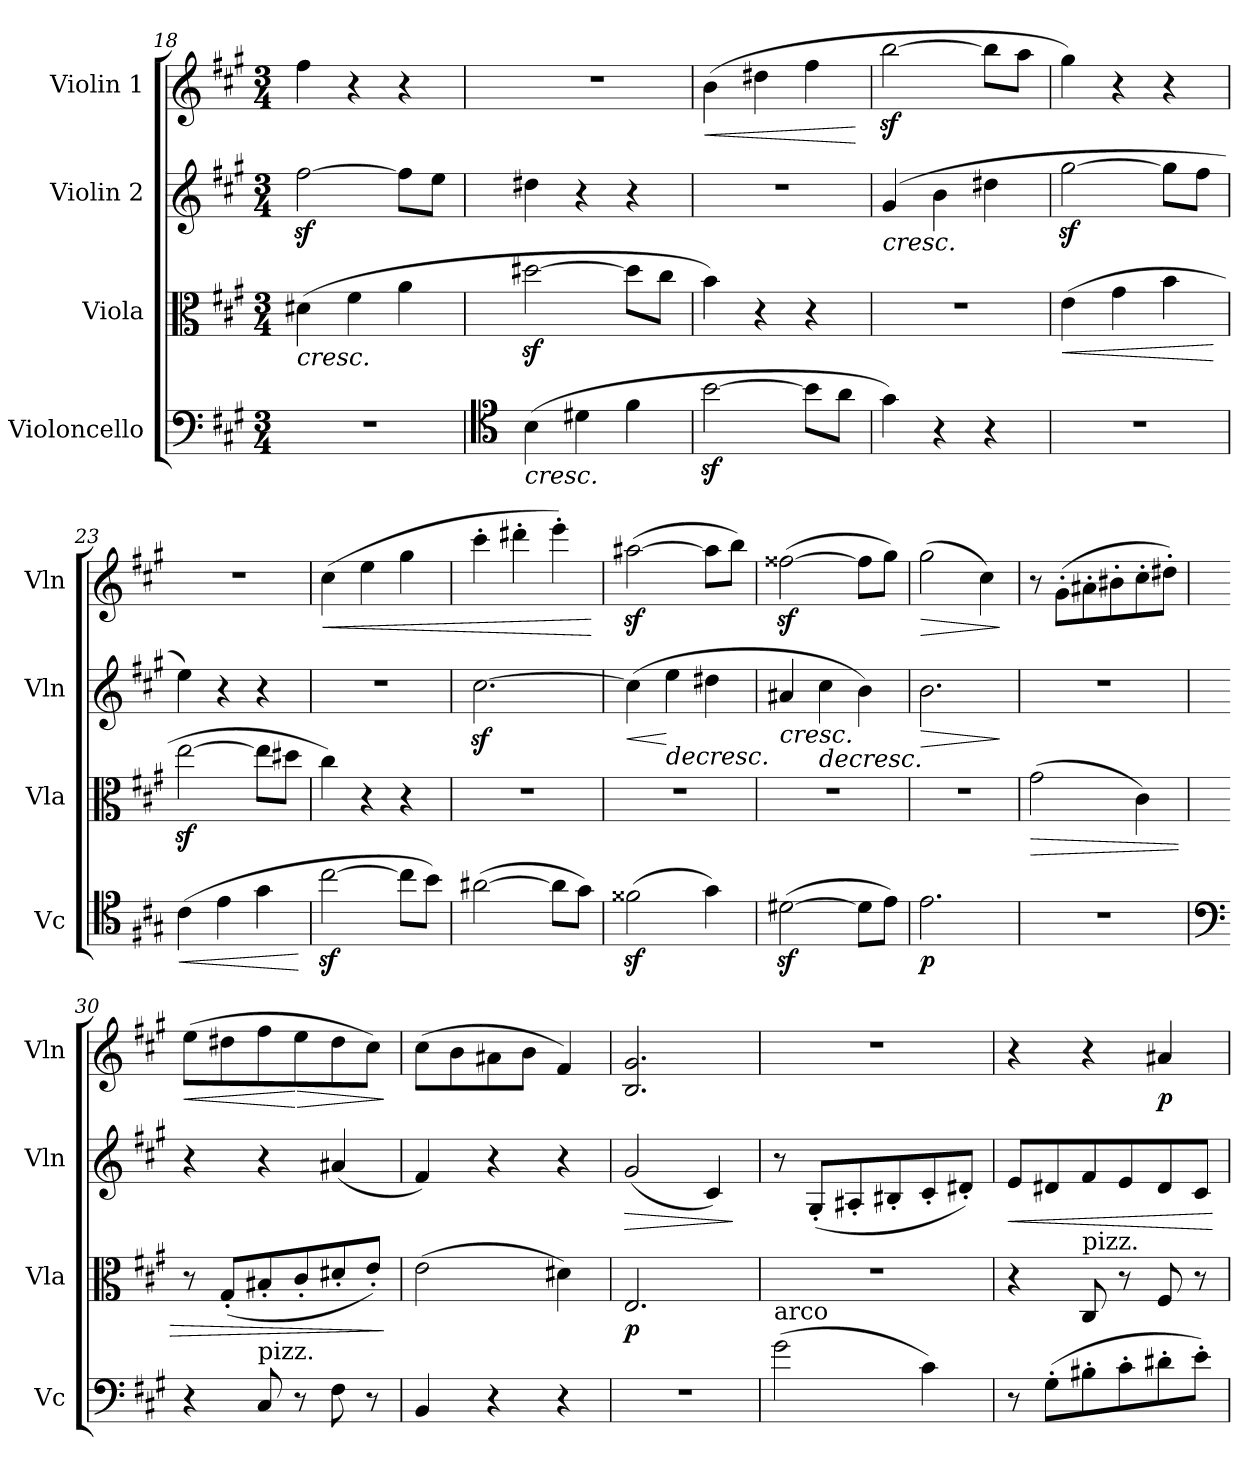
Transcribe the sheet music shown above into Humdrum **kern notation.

**kern	**dynam	**kern	**dynam	**kern	**dynam	**kern	**dynam
*part4	*part4	*part3	*part3	*part2	*part2	*part1	*part1
*staff4	*staff4	*staff3	*staff3	*staff2	*staff2	*staff1	*staff1
*I"Violoncello	*	*I"Viola	*	*I"Violin 2	*	*I"Violin 1	*
*I'Vc	*	*I'Vla	*	*I'Vln	*	*I'Vln	*
*clefF4	*	*clefC3	*	*clefG2	*	*clefG2	*
*k[f#c#g#]	*	*k[f#c#g#]	*	*k[f#c#g#]	*	*k[f#c#g#]	*
*M3/4	*	*M3/4	*	*M3/4	*	*M3/4	*
=18	=18	=18	=18	=18	=18	=18	=18
!	!	!	!LO:HP:b	!	!	!	!
2.r	.	(4d#X\	<	[2ff#z<\	.	4ff#\	.
.	.	4f#\	.	.	.	4r	.
.	.	4a\	.	8ff#\L]	.	4r	.
.	.	.	.	8ee\J	.	.	.
=19	=19	=19	=19	=19	=19	=19	=19
*clefC4	*	*	*	*	*	*	*
!	!LO:HP:b	!	!	!	!	!	!
(4B\	<	[2dd#Xz<\	.	4dd#X\	.	2.r	.
4d#X\	.	.	.	4r	.	.	.
4f#\	.	8dd#\L]	.	4r	.	.	.
.	.	8cc#\J	.	.	.	.	.
=20	=20	=20	=20	=20	=20	=20	=20
!	!	!	!	!	!	!	!LO:HP:b
[2bz<\	.	4b\)	.	2.r	.	(4b\	<
.	.	4r	.	.	.	4dd#X\	.
8b\L]	.	4r	.	.	.	4ff#\	.
8a\J	.	.	.	.	.	.	.
.	.	.	.	.	.	.	[
!!LO:LB:g=z
=21	=21	=21	=21	=21	=21	=21	=21
!	!	!	!	!	!LO:HP:b	!	!
4g#\)	.	2.r	.	(4g#/	<	[2bbz<\	.
4r	.	.	.	4b\	.	.	.
4r	.	.	.	4dd#X\	.	8bb\L]	.
.	.	.	.	.	.	8aa\J	.
=22	=22	=22	=22	=22	=22	=22	=22
!	!	!	!LO:HP:b	!	!	!	!
2.r	.	(4e\	<	[2gg#z<\	.	4gg#\)	.
.	.	4g#\	.	.	.	4r	.
.	.	4b\	.	8gg#\L]	.	4r	.
.	.	.	.	8ff#\J	.	.	.
.	.	.	[	.	.	.	.
=23	=23	=23	=23	=23	=23	=23	=23
!	!LO:HP:b	!	!	!	!	!	!
(4c#\	<	[2eez<\	.	4ee\)	.	2.r	.
4e\	.	.	.	4r	.	.	.
4g#\	.	8ee\L]	.	4r	.	.	.
.	.	8dd#X\J	.	.	.	.	.
.	[	.	.	.	.	.	.
=24	=24	=24	=24	=24	=24	=24	=24
!	!	!	!	!	!	!	!LO:HP:b
[2cc#z<\	.	4cc#\)	.	2.r	.	(4cc#\	<
.	.	4r	.	.	.	4ee\	.
8cc#\L]	.	4r	.	.	.	4gg#\	.
8b\J)	.	.	.	.	.	.	.
=25	=25	=25	=25	=25	=25	=25	=25
([2a#X\	.	2.r	.	[2.cc#z<\	.	4ccc#'\	.
.	.	.	.	.	.	4ddd#X'\	.
8a#\L]	.	.	.	.	.	4eee'\)	.
8g#\J)	.	.	.	.	.	.	.
.	.	.	.	.	.	.	[
=26	=26	=26	=26	=26	=26	=26	=26
!	!	!	!	!	!LO:HP:b	!	!
(2f##Xz<\	.	2.r	.	(4cc#\]	<	([2aa#Xz<\	.
!	!	!	!	!	!LO:HP:n=1:b	!	!
.	.	.	.	4ee\	[ >	.	.
4g#\)	.	.	.	4dd#X\	.	8aa#\L]	.
.	.	.	.	.	.	8bb\J)	.
.	.	.	.	.	[	.	.
=27	=27	=27	=27	=27	=27	=27	=27
!	!	!	!	!	!LO:HP:b	!	!
([2d#Xz<\	.	2.r	.	4a#X/	<	([2ff##Xz<\	.
!	!	!	!	!	!LO:HP:n=1:b	!	!
.	.	.	.	4cc#\	] >	.	.
8d#\L]	.	.	.	4b\)	.	8ff##\L]	.
8e\J)	.	.	.	.	.	8gg#\J)	.
.	.	.	.	.	[	.	.
=28	=28	=28	=28	=28	=28	=28	=28
!	!LO:DY:b	!	!	!	!LO:HP:b	!	!LO:HP:b
2.e\	p	2.r	.	2.b\	>	(2gg#\	>
.	.	.	.	.	.	4cc#\)	.
.	.	.	.	.	]	.	]
=29	=29	=29	=29	=29	=29	=29	=29
!	!	!	!LO:HP:b	!	!	!	!
2.r	.	(2g#\	>	2.r	.	8r	.
.	.	.	.	.	.	(8g#'\L	.
.	.	.	.	.	.	8a#X'\	.
.	.	.	.	.	.	8b#X'\	.
.	.	4c#\)	.	.	.	8cc#'\	.
.	.	.	.	.	.	8dd#X'\J)	.
.	.	.	[	.	.	.	.
!!LO:PB:g=z
=30	=30	=30	=30	=30	=30	=30	=30
*clefF4	*	*	*	*	*	*	*
!	!	!	!	!	!	!	!LO:HP:b
4r	.	8r	.	4r	.	(8ee\L	<
.	.	(8G#'/L	.	.	.	8dd#X\	.
!LO:TX:a:t=pizz.	!	!	!	!	!	!	!
8C#/	.	8B#X'/	.	4r	.	8ff#\	.
!	!	!	!	!	!	!	!LO:HP:n=1:b
8r	.	8c#'/	.	.	.	8ee\	[ >
8F#\	.	8d#X'/	.	(4a#X/	.	8dd#\	.
8r	.	8e'/J)	.	.	.	8cc#\J)	.
.	.	.	]	.	.	.	]
=31	=31	=31	=31	=31	=31	=31	=31
4BB/	.	(2e\	.	4f#/)	.	(8cc#\L	.
.	.	.	.	.	.	8b\	.
4r	.	.	.	4r	.	8a#X\	.
.	.	.	.	.	.	8b\J	.
4r	.	4d#X\)	.	4r	.	4f#/)	.
=32	=32	=32	=32	=32	=32	=32	=32
!	!	!	!LO:DY:b	!	!LO:HP:b	!	!
2.r	.	2.E/	p	(2g#/	>	2.B/ 2.g#/	.
.	.	.	.	4c#/)	.	.	.
.	.	.	.	.	]	.	.
=33	=33	=33	=33	=33	=33	=33	=33
!LO:TX:a:t=arco	!	!	!	!	!	!	!
(2g#\	.	2.r	.	8r	.	2.r	.
.	.	.	.	(8G#'/L	.	.	.
.	.	.	.	8A#X'/	.	.	.
.	.	.	.	8B#X'/	.	.	.
4c#\)	.	.	.	8c#'/	.	.	.
.	.	.	.	8d#X'/J)	.	.	.
.	[	.	.	.	.	.	.
!!LO:LB:g=z
=34	=34	=34	=34	=34	=34	=34	=34
!	!	!	!	!	!LO:HP:b	!	!
8r	.	4r	.	8e/L	<	4r	.
(8G#'\L	.	.	.	8d#X/	.	.	.
!	!	!LO:TX:a:t=pizz.	!	!	!	!	!
8B#X'\	.	8C#/	.	8f#/	.	4r	.
8c#'\	.	8r	.	8e/	]	.	.
!	!	!	!	!	!	!	!LO:DY:b
8d#X'\	.	8F#/	.	8d#/	.	4a#X/	p
8e'\J)	.	8r	.	8c#/J	.	.	.
.	.	.	.	.	[	.	.
=	=	=	=	=	=	=	=
*-	*-	*-	*-	*-	*-	*-	*-
